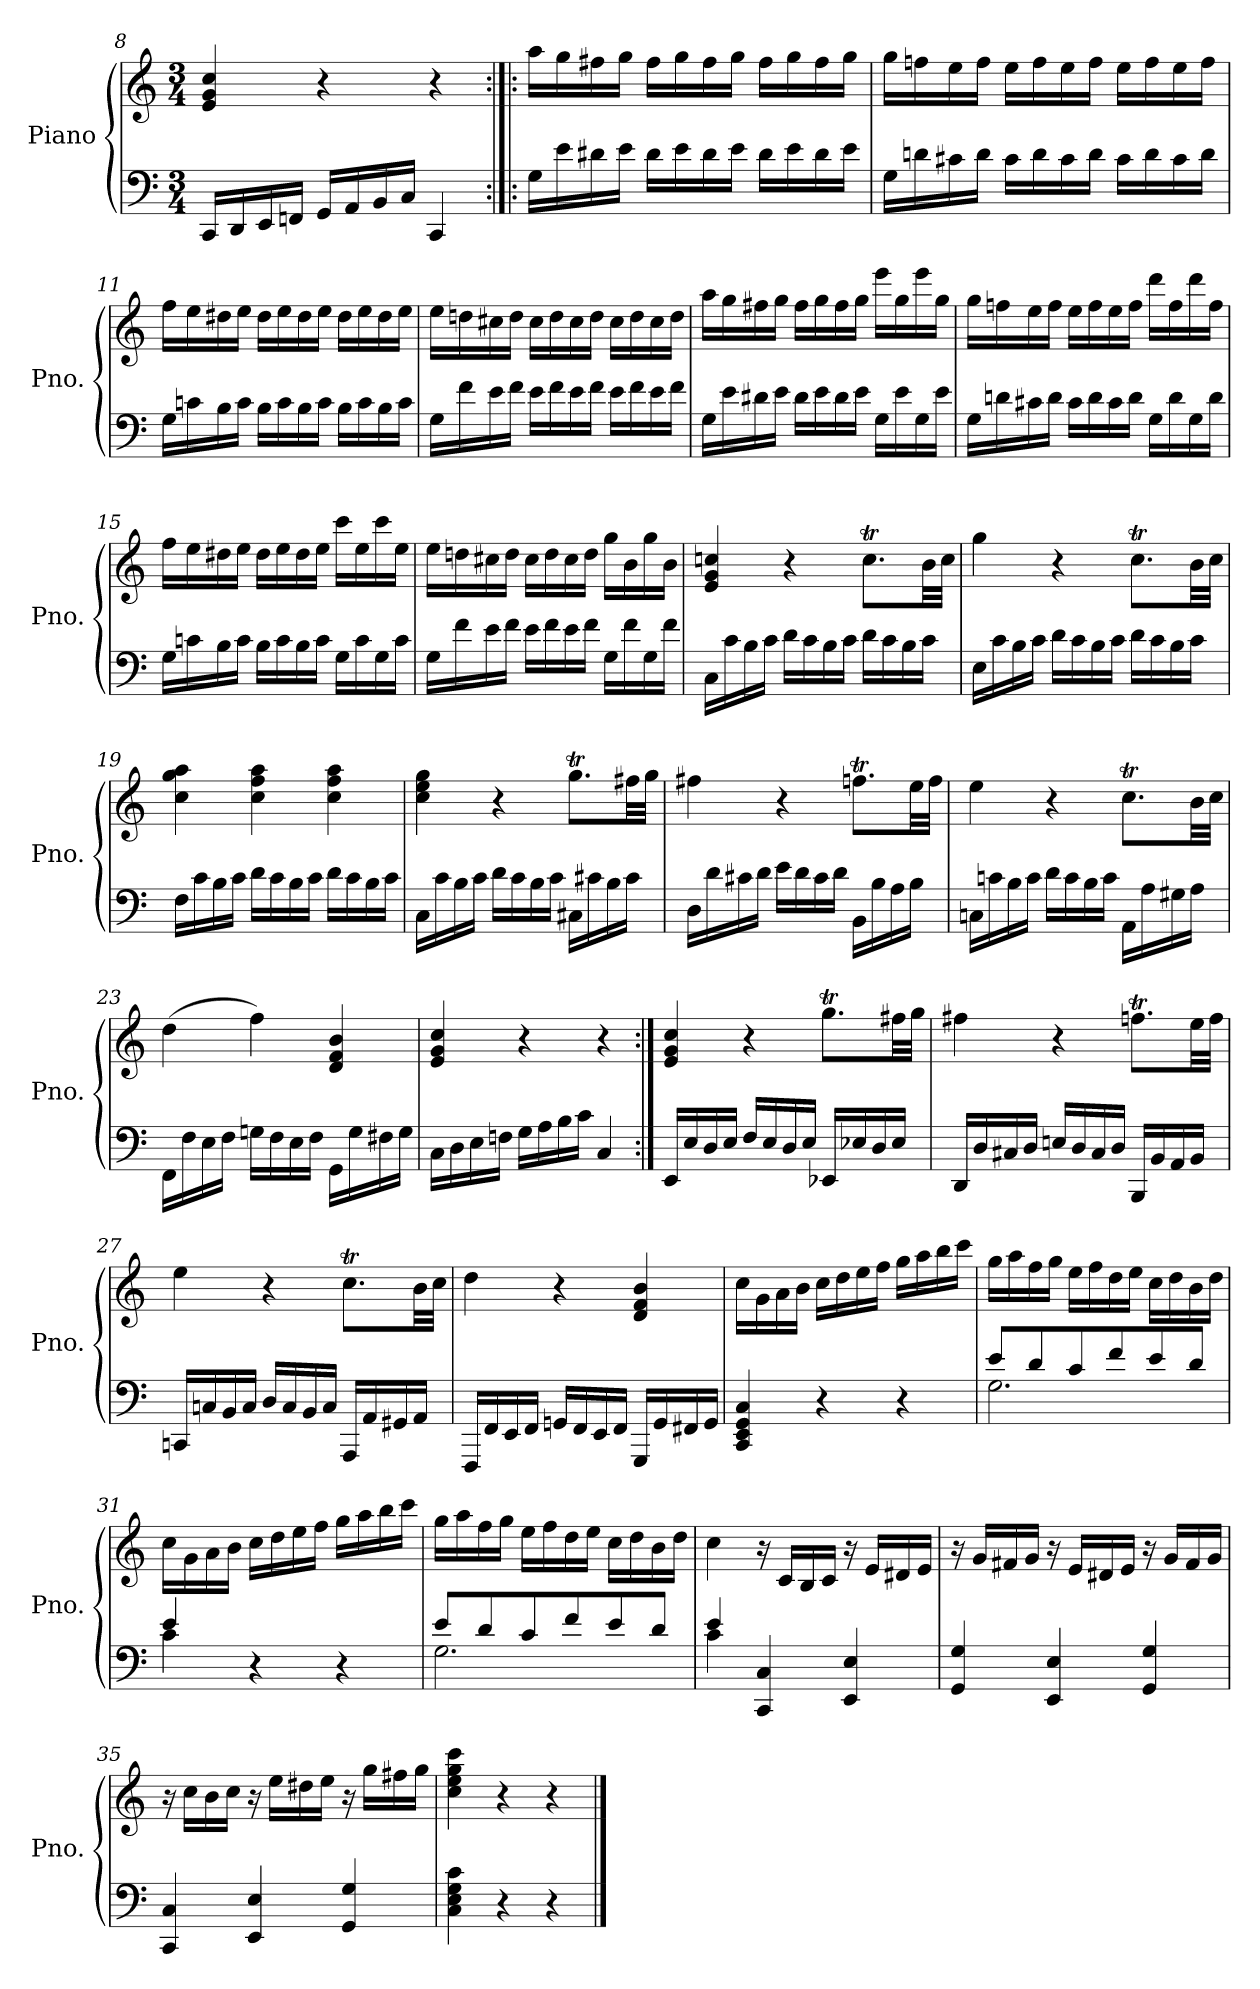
**kern	**kern
*part1	*part1
*staff2	*staff1
*I"Piano	*
*I'Pno.	*
*clefF4	*clefG2
*k[]	*k[]
*M3/4	*M3/4
=8	=8
16CC/LL	4e/ 4g/ 4cc/
16DD/	.
16EE/	.
16FFn/JJ	.
16GG</LL	4r
16AA</	.
16BB/	.
16C/JJ	.
4CC/	4r
=9:|!|:	=9:|!|:
16G<\LL	16aa\LL
16e<\	16gg\
16d#X\	16ff#X\
16e\JJ	16gg\JJ
16d#\LL	16ff#\LL
16e\	16gg\
16d#\	16ff#\
16e\JJ	16gg\JJ
16d#\LL	16ff#\LL
16e\	16gg\
16d#\	16ff#\
16e\JJ	16gg\JJ
=10	=10
16G\LL	16gg\LL
16dn<\	16ffn\
16c#X\	16ee\
16d\JJ	16ff\JJ
16c#\LL	16ee\LL
16d\	16ff\
16c#\	16ee\
16d\JJ	16ff\JJ
16c#\LL	16ee\LL
16d\	16ff\
16c#\	16ee\
16d\JJ	16ff\JJ
=11	=11
16G\LL	16ff\LL
16cn<\	16ee\
16B\	16dd#X\
16c\JJ	16ee\JJ
16B\LL	16dd#\LL
16c\	16ee\
16B\	16dd#\
16c\JJ	16ee\JJ
16B\LL	16dd#\LL
16c\	16ee\
16B\	16dd#\
16c\JJ	16ee\JJ
=12	=12
16G\LL	16ee\LL
16f\	16ddn\
16e\	16cc#X\
16f\JJ	16dd\JJ
16e\LL	16cc#\LL
16f\	16dd\
16e\	16cc#\
16f\JJ	16dd\JJ
16e\LL	16cc#\LL
16f\	16dd\
16e\	16cc#\
16f\JJ	16dd\JJ
=13	=13
16G\LL	16aa\LL
16e<\	16gg\
16d#X\	16ff#X\
16e\JJ	16gg\JJ
16d#\LL	16ff#\LL
16e\	16gg\
16d#\	16ff#\
16e\JJ	16gg\JJ
16G\LL	16eee\LL
16e\	16gg\
16G\	16eee\
16e\JJ	16gg\JJ
=14	=14
16G\LL	16gg\LL
16dn<\	16ffn\
16c#X\	16ee\
16d\JJ	16ff\JJ
16c#\LL	16ee\LL
16d\	16ff\
16c#\	16ee\
16d\JJ	16ff\JJ
16G\LL	16ddd\LL
16d\	16ff\
16G\	16ddd\
16d\JJ	16ff\JJ
=15	=15
16G\LL	16ff\LL
16cn<\	16ee\
16B\	16dd#X\
16c\JJ	16ee\JJ
16B\LL	16dd#\LL
16c\	16ee\
16B\	16dd#\
16c\JJ	16ee\JJ
16G\LL	16ccc\LL
16c\	16ee\
16G\	16ccc\
16c\JJ	16ee\JJ
=16	=16
16G\LL	16ee\LL
16f\	16ddn\
16e\	16cc#X\
16f\JJ	16dd\JJ
16e\LL	16cc#\LL
16f\	16dd\
16e\	16cc#\
16f\JJ	16dd\JJ
16G\LL	16gg\LL
16f\	16b\
16G\	16gg\
16f\JJ	16b\JJ
=17	=17
16C\LL	4e/< 4g/< 4ccn/<
16c\	.
16B\	.
16c\JJ	.
16d\LL	4r
16c\	.
16B\	.
16c\JJ	.
16d\LL	8.ccT\L
16c\	.
16B\	.
16c\JJ	32b\LL
.	32cc\JJJ
=18	=18
16E\LL	4gg\
16c\	.
16B\	.
16c\JJ	.
16d\LL	4r
16c\	.
16B\	.
16c\JJ	.
16d\LL	8.ccT\L
16c\	.
16B\	.
16c\JJ	32b\LL
.	32cc\JJJ
=19	=19
16F\LL	4cc\ 4gg\ 4aa\
16c\	.
16B\	.
16c\JJ	.
16d\LL	4cc\ 4ff\ 4aa\
16c\	.
16B\	.
16c\JJ	.
16d\LL	4cc\ 4ff\ 4aa\
16c\	.
16B\	.
16c\JJ	.
=20	=20
16C\LL	4cc\ 4ee\ 4gg\
16c\	.
16B\	.
16c\JJ	.
16d\LL	4r
16c\	.
16B\	.
16c\JJ	.
16C#X\LL	8.ggT\L
16c#X\	.
16B\	.
16c#\JJ	32ff#X\LL
.	32gg\JJJ
=21	=21
16D\LL	4ff#X\
16d\	.
16c#X\	.
16d\JJ	.
16e\LL	4r
16d\	.
16c#\	.
16d\JJ	.
16BB\LL	8.ffnT\L
16B\	.
16A\	.
16B\JJ	32ee\LL
.	32ff\JJJ
=22	=22
16Cn\LL	4ee\
16cn\	.
16B\	.
16c\JJ	.
16d\LL	4r
16c\	.
16B\	.
16c\JJ	.
16AA\LL	8.ccT\L
16A\	.
16G#X\	.
16A\JJ	32b\LL
.	32cc\JJJ
=23	=23
16FF\LL	(>4dd\
16F\	.
16E\	.
16F\JJ	.
16Gn\LL	4ff\)
16F\	.
16E\	.
16F\JJ	.
16GG\LL	4d/ 4f/ 4b/
16G\	.
16F#X\	.
16G\JJ	.
=24	=24
16C\LL	4e/ 4g/ 4cc/
16D\	.
16E\	.
16Fn\JJ	.
16G\LL	4r
16A\	.
16B\	.
16c\JJ	.
4C/	4r
=25:|!	=25:|!
16EE/LL	4e/ 4g/ 4cc/
16E/	.
16D</	.
16E</JJ	.
16F/LL	4r
16E/	.
16D/	.
16E</JJ	.
16EE-X/LL	8.ggT\L
16E-X/	.
16D</	.
16E-/JJ	32ff#X\LL
.	32gg\JJJ
=26	=26
16DD/LL	4ff#X\
16D/	.
16C#X</	.
16D</JJ	.
16En/LL	4r
16D/	.
16C#/	.
16D</JJ	.
16BBB/LL	8.ffnT\L
16BB/	.
16AA</	.
16BB/JJ	32ee\LL
.	32ff\JJJ
=27	=27
16CCn/LL	4ee\
16Cn/	.
16BB</	.
16C</JJ	.
16D/LL	4r
16C/	.
16BB/	.
16C</JJ	.
16AAA/LL	8.ccT\L
16AA/	.
16GG#X</	.
16AA/JJ	32b\LL
.	32cc\JJJ
=28	=28
16FFF/LL	4dd\
16FF/	.
16EE</	.
16FF</JJ	.
16GGn/LL	4r
16FF/	.
16EE/	.
16FF</JJ	.
16GGG/LL	4d/ 4f/ 4b/
16GG/	.
16FF#X</	.
16GG</JJ	.
=29	=29
4CC/<< 4EE/<< 4GG/<< 4C/<<	16cc\LL
.	16g\
.	16a\
.	16b\JJ
4r	16cc\LL
.	16dd\
.	16ee\
.	16ff\JJ
4r	16gg\LL
.	16aa\
.	16bb\
.	16ccc\JJ
=30	=30
*^	*
8e/L	2.G\	16gg\LL
.	.	16aa\
8d/	.	16ff\
.	.	16gg\JJ
8c/	.	16ee\LL
.	.	16ff\
8f/	.	16dd\
.	.	16ee\JJ
8e/	.	16cc\LL
.	.	16dd\
8d</J	.	16b\
.	.	16dd\JJ
=31	=31	=31
4e</	4c<\	16cc\LL
.	.	16g\
.	.	16a\
.	.	16b\JJ
4r	2ryy	16cc\LL
.	.	16dd\
.	.	16ee\
.	.	16ff\JJ
4r	.	16gg\LL
.	.	16aa\
.	.	16bb\
.	.	16ccc\JJ
=32	=32	=32
8e/L	2.G\	16gg\LL
.	.	16aa\
8d/	.	16ff\
.	.	16gg\JJ
8c/	.	16ee\LL
.	.	16ff\
8f/	.	16dd\
.	.	16ee\JJ
8e/	.	16cc\LL
.	.	16dd\
8d/J	.	16b\
.	.	16dd\JJ
=33	=33	=33
4e</	4c<\	4cc\
4CC/ 4C/	2ryy	16r
.	.	16c/LL
.	.	16B/
.	.	16c/JJ
4EE/ 4E/	.	16r
.	.	16e/LL
.	.	16d#X/
.	.	16e/JJ
*v	*v	*
=34	=34
4GG/ 4G/	16r
.	16g/LL
.	16f#X/
.	16g/JJ
4EE/ 4E/	16r
.	16e/LL
.	16d#X/
.	16e/JJ
4GG/ 4G/	16r
.	16g/LL
.	16f#/
.	16g/JJ
=35	=35
4CC/ 4C/	16r
.	16cc\LL
.	16b\
.	16cc\JJ
4EE/ 4E/	16r
.	16ee\LL
.	16dd#X\
.	16ee\JJ
4GG/ 4G/	16r
.	16gg\LL
.	16ff#X\
.	16gg\JJ
=36	=36
4C\ 4E\ 4G\ 4c\	4cc\ 4ee\ 4gg\ 4ccc\
4r	4r
4r	4r
==	==
*-	*-
